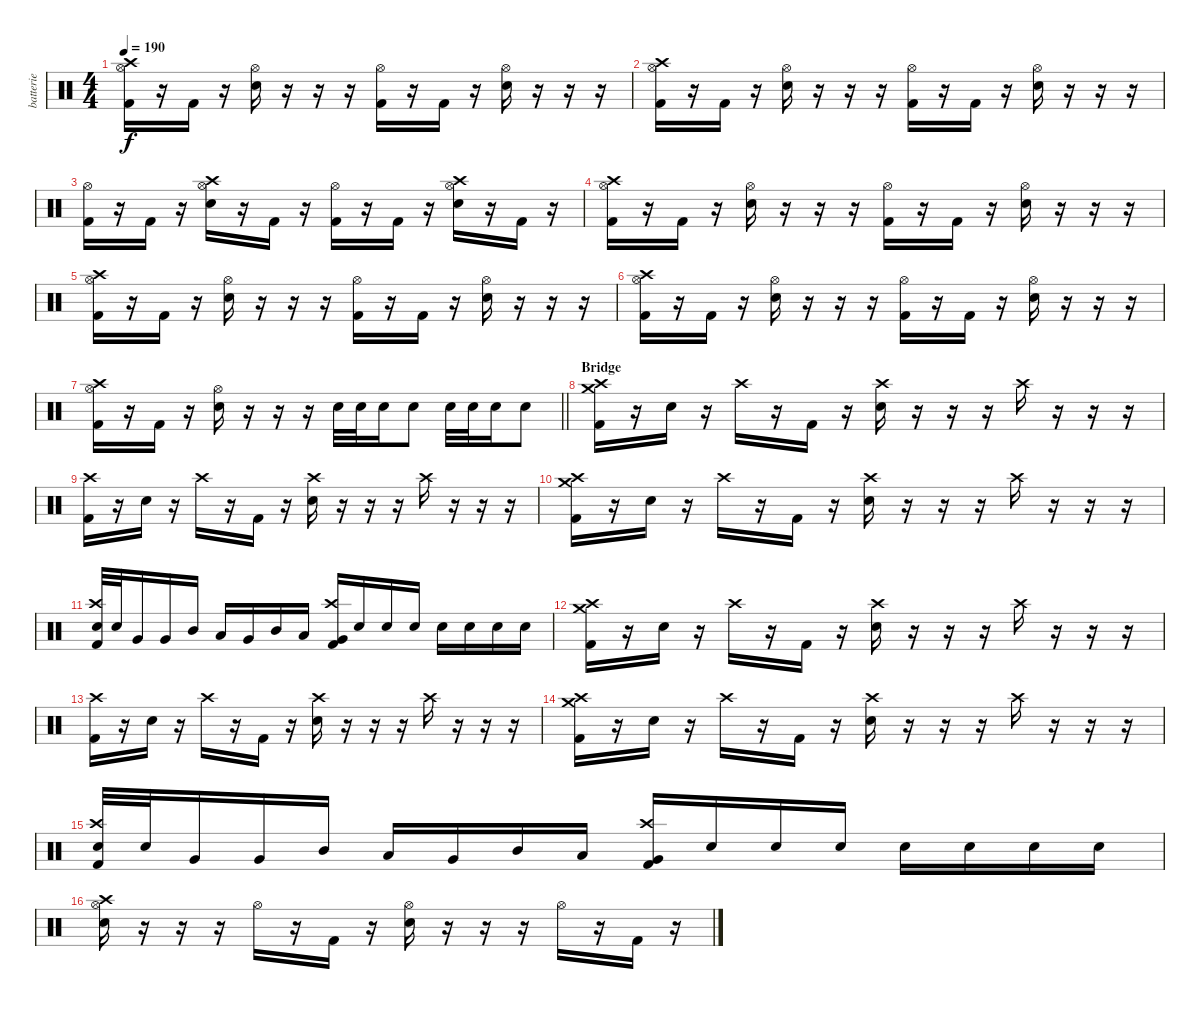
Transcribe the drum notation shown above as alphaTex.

\track ("batterie" "batterie") {instrument percussion}
\staff {score}
\articulation defaults
\ts (4 4)
\tempo 190
\clef neutral
\ks c
("Hi-Hat (open)" "Kick (hit) 2" "Crash high (hit)").16{dy f} r.16 "Kick (hit) 2".16 r.16 ("Hi-Hat (open)" "Snare (hit) 2").16 r.16 r.16 r.16 ("Hi-Hat (open)" "Kick (hit) 2").16 r.16 "Kick (hit) 2".16 r.16 ("Hi-Hat (open)" "Snare (hit) 2").16 r.16 r.16 r.16 |
("Hi-Hat (open)" "Kick (hit) 2" "Crash high (hit)").16 r.16 "Kick (hit) 2".16 r.16 ("Hi-Hat (open)" "Snare (hit) 2").16 r.16 r.16 r.16 ("Hi-Hat (open)" "Kick (hit) 2").16 r.16 "Kick (hit) 2".16 r.16 ("Hi-Hat (open)" "Snare (hit) 2").16 r.16 r.16 r.16 |
("Hi-Hat (open)" "Kick (hit) 2").16 r.16 "Kick (hit) 2".16 r.16 ("Hi-Hat (open)" "Snare (hit) 2" "Crash high (hit)").16 r.16 "Kick (hit) 2".16 r.16 ("Hi-Hat (open)" "Kick (hit) 2").16 r.16 "Kick (hit) 2".16 r.16 ("Hi-Hat (open)" "Snare (hit) 2" "Crash high (hit)").16 r.16 "Kick (hit) 2".16 r.16 |
("Hi-Hat (open)" "Kick (hit) 2" "Crash high (hit)").16 r.16 "Kick (hit) 2".16 r.16 ("Hi-Hat (open)" "Snare (hit) 2").16 r.16 r.16 r.16 ("Hi-Hat (open)" "Kick (hit) 2").16 r.16 "Kick (hit) 2".16 r.16 ("Hi-Hat (open)" "Snare (hit) 2").16 r.16 r.16 r.16 |
("Hi-Hat (open)" "Kick (hit) 2" "Crash high (hit)").16 r.16 "Kick (hit) 2".16 r.16 ("Hi-Hat (open)" "Snare (hit) 2").16 r.16 r.16 r.16 ("Hi-Hat (open)" "Kick (hit) 2").16 r.16 "Kick (hit) 2".16 r.16 ("Hi-Hat (open)" "Snare (hit) 2").16 r.16 r.16 r.16 |
("Hi-Hat (open)" "Kick (hit) 2" "Crash high (hit)").16 r.16 "Kick (hit) 2".16 r.16 ("Hi-Hat (open)" "Snare (hit) 2").16 r.16 r.16 r.16 ("Hi-Hat (open)" "Kick (hit) 2").16 r.16 "Kick (hit) 2".16 r.16 ("Hi-Hat (open)" "Snare (hit) 2").16 r.16 r.16 r.16 |
\barLineRight lightlight
("Hi-Hat (open)" "Kick (hit) 2" "Crash high (hit)").16 r.16 "Kick (hit) 2".16 r.16 ("Hi-Hat (open)" "Snare (hit) 2").16 r.16 r.16 r.16 "Snare (hit) 2".32 "Snare (hit) 2".32 "Snare (hit) 2".16 "Snare (hit) 2".8 "Snare (hit) 2".32 "Snare (hit) 2".32 "Snare (hit) 2".16 "Snare (hit) 2".8 |
\section ("" "Bridge")
("Crash medium (hit)" "Kick (hit) 2" "Crash high (hit)").16 r.16 "Snare (hit) 2".16 r.16 "Crash high (hit)".16 r.16 "Kick (hit) 2".16 r.16 ("Crash high (hit)" "Snare (hit) 2").16 r.16 r.16 r.16 "Crash high (hit)".16 r.16 r.16 r.16 |
("Crash high (hit)" "Kick (hit) 2").16 r.16 "Snare (hit) 2".16 r.16 "Crash high (hit)".16 r.16 "Kick (hit) 2".16 r.16 ("Crash high (hit)" "Snare (hit) 2").16 r.16 r.16 r.16 "Crash high (hit)".16 r.16 r.16 r.16 |
("Crash medium (hit)" "Kick (hit) 2" "Crash high (hit)").16 r.16 "Snare (hit) 2".16 r.16 "Crash high (hit)".16 r.16 "Kick (hit) 2".16 r.16 ("Crash high (hit)" "Snare (hit) 2").16 r.16 r.16 r.16 "Crash high (hit)".16 r.16 r.16 r.16 |
("Snare (hit) 2" "Kick (hit) 2" "Crash high (hit)").32 "Snare (hit) 2".32 "Very Low Tom (hit)".16 "Very Low Tom (hit)".16 "Mid Tom (hit)".16 "Low Tom (hit)".16 "Very Low Tom (hit)".16 "Mid Tom (hit)".16 "Low Tom (hit)".16 ("Very Low Tom (hit)" "Crash high (hit)" "Kick (hit) 2").16 "Snare (hit) 2".16 "Snare (hit) 2".16 "Snare (hit) 2".16 "Snare (hit) 2".16 "Snare (hit) 2".16 "Snare (hit) 2".16 "Snare (hit) 2".16 |
("Crash medium (hit)" "Kick (hit) 2" "Crash high (hit)").16 r.16 "Snare (hit) 2".16 r.16 "Crash high (hit)".16 r.16 "Kick (hit) 2".16 r.16 ("Crash high (hit)" "Snare (hit) 2").16 r.16 r.16 r.16 "Crash high (hit)".16 r.16 r.16 r.16 |
("Crash high (hit)" "Kick (hit) 2").16 r.16 "Snare (hit) 2".16 r.16 "Crash high (hit)".16 r.16 "Kick (hit) 2".16 r.16 ("Crash high (hit)" "Snare (hit) 2").16 r.16 r.16 r.16 "Crash high (hit)".16 r.16 r.16 r.16 |
("Crash medium (hit)" "Kick (hit) 2" "Crash high (hit)").16 r.16 "Snare (hit) 2".16 r.16 "Crash high (hit)".16 r.16 "Kick (hit) 2".16 r.16 ("Crash high (hit)" "Snare (hit) 2").16 r.16 r.16 r.16 "Crash high (hit)".16 r.16 r.16 r.16 |
("Snare (hit) 2" "Crash high (hit)" "Kick (hit) 2").32 "Snare (hit) 2".32 "Very Low Tom (hit)".16 "Very Low Tom (hit)".16 "Mid Tom (hit)".16 "Low Tom (hit)".16 "Very Low Tom (hit)".16 "Mid Tom (hit)".16 "Low Tom (hit)".16 ("Very Low Tom (hit)" "Crash high (hit)" "Kick (hit) 2").16 "Snare (hit) 2".16 "Snare (hit) 2".16 "Snare (hit) 2".16 "Snare (hit) 2".16 "Snare (hit) 2".16 "Snare (hit) 2".16 "Snare (hit) 2".16 |
("Hi-Hat (open)" "Snare (hit) 2" "Crash high (hit)").16 r.16 r.16 r.16 "Hi-Hat (open)".16 r.16 "Kick (hit) 2".16 r.16 ("Hi-Hat (open)" "Snare (hit) 2").16 r.16 r.16 r.16 "Hi-Hat (open)".16 r.16 "Kick (hit) 2".16 r.16
